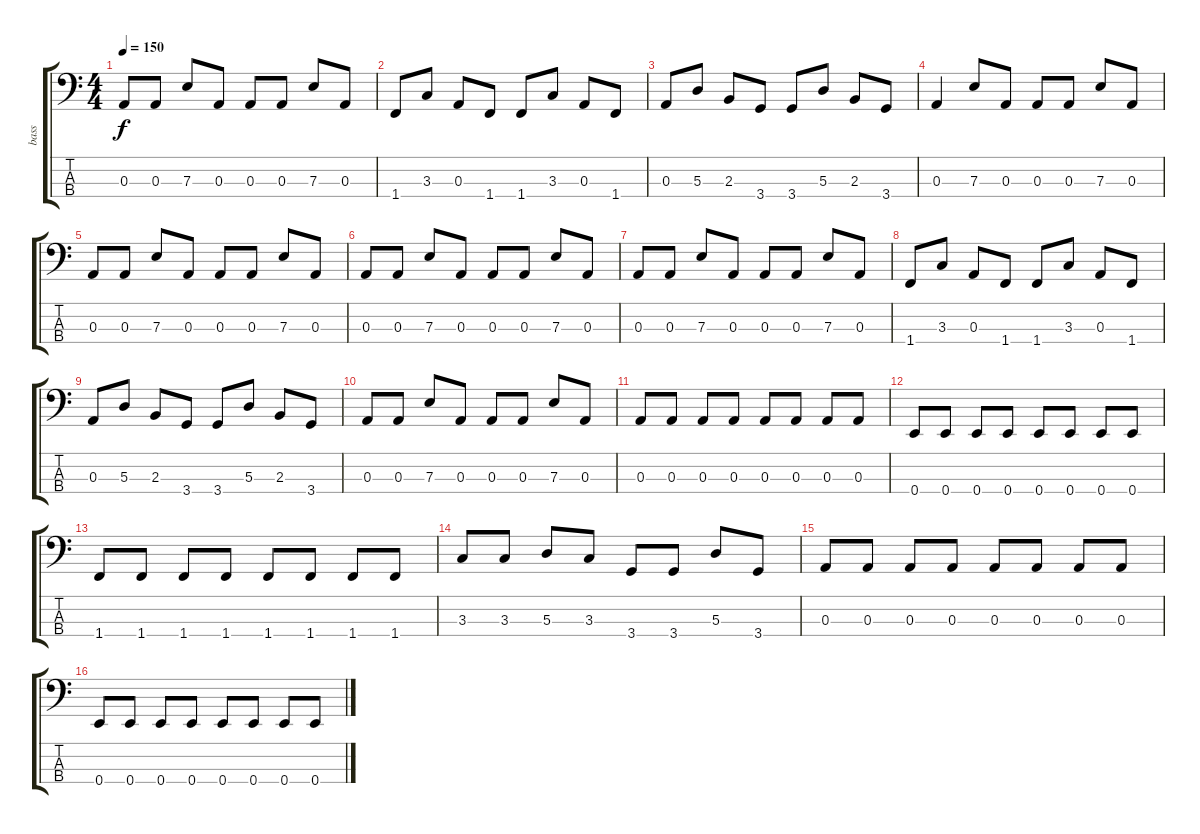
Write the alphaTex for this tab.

\track ("bass" "bass") {instrument electricbassfinger}
\staff {score tabs}
\tuning (G2 D2 A1 E1) {hide}
\ts (4 4)
\tempo 150
\clef f4
\ks c
0.3.8{dy f} 0.3.8 7.3.8 0.3.8 0.3.8 0.3.8 7.3.8 0.3.8 |
1.4.8 3.3.8 0.3.8 1.4.8 1.4.8 3.3.8 0.3.8 1.4.8 |
0.3.8 5.3.8 2.3.8 3.4.8 3.4.8 5.3.8 2.3.8 3.4.8 |
0.3.4 7.3.8 0.3.8 0.3.8 0.3.8 7.3.8 0.3.8 |
0.3.8 0.3.8 7.3.8 0.3.8 0.3.8 0.3.8 7.3.8 0.3.8 |
0.3.8 0.3.8 7.3.8 0.3.8 0.3.8 0.3.8 7.3.8 0.3.8 |
0.3.8 0.3.8 7.3.8 0.3.8 0.3.8 0.3.8 7.3.8 0.3.8 |
1.4.8 3.3.8 0.3.8 1.4.8 1.4.8 3.3.8 0.3.8 1.4.8 |
0.3.8 5.3.8 2.3.8 3.4.8 3.4.8 5.3.8 2.3.8 3.4.8 |
0.3.8 0.3.8 7.3.8 0.3.8 0.3.8 0.3.8 7.3.8 0.3.8 |
0.3.8 0.3.8 0.3.8 0.3.8 0.3.8 0.3.8 0.3.8 0.3.8 |
0.4.8 0.4.8 0.4.8 0.4.8 0.4.8 0.4.8 0.4.8 0.4.8 |
1.4.8 1.4.8 1.4.8 1.4.8 1.4.8 1.4.8 1.4.8 1.4.8 |
3.3.8 3.3.8 5.3.8 3.3.8 3.4.8 3.4.8 5.3.8 3.4.8 |
0.3.8 0.3.8 0.3.8 0.3.8 0.3.8 0.3.8 0.3.8 0.3.8 |
0.4.8 0.4.8 0.4.8 0.4.8 0.4.8 0.4.8 0.4.8 0.4.8
